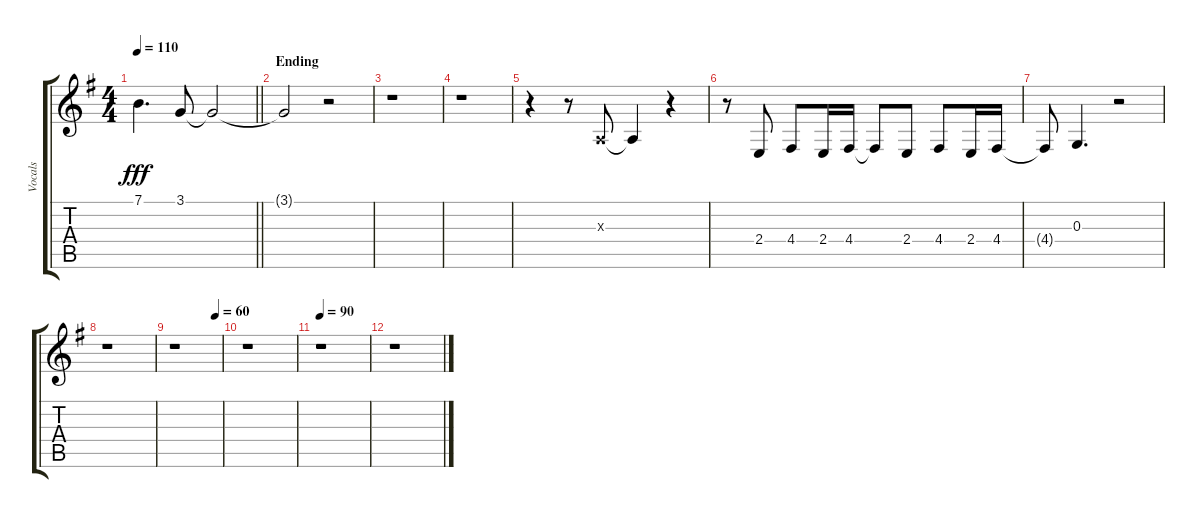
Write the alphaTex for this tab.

\track ("Vocals" "Vocals") {instrument voiceoohs}
\staff {score tabs}
\tuning (E4 B3 G3 D3 A2 E2) {hide}
\ts (4 4)
\tempo 110
\clef g2
\barLineRight lightlight
\ks g
7.1.4{d dy fff} 3.1.8 3.1{t}.2 |
\section ("" "Ending")
3.1{t}.2 r.2 |
r.1 |
r.1 |
r.4 r.8 2.3{x}.8 2.3{t}.4 r.4 |
r.8 2.4.8 4.4.8 2.4.16 4.4.16 4.4{t}.8 2.4.8 4.4.8 2.4.16 4.4.16 |
4.4{t}.8 0.3.4{d} r.2 |
r.1 |
\tempo (60 0.875)
r.1 |
r.1 |
\tempo 90
r.1 |
r.1
